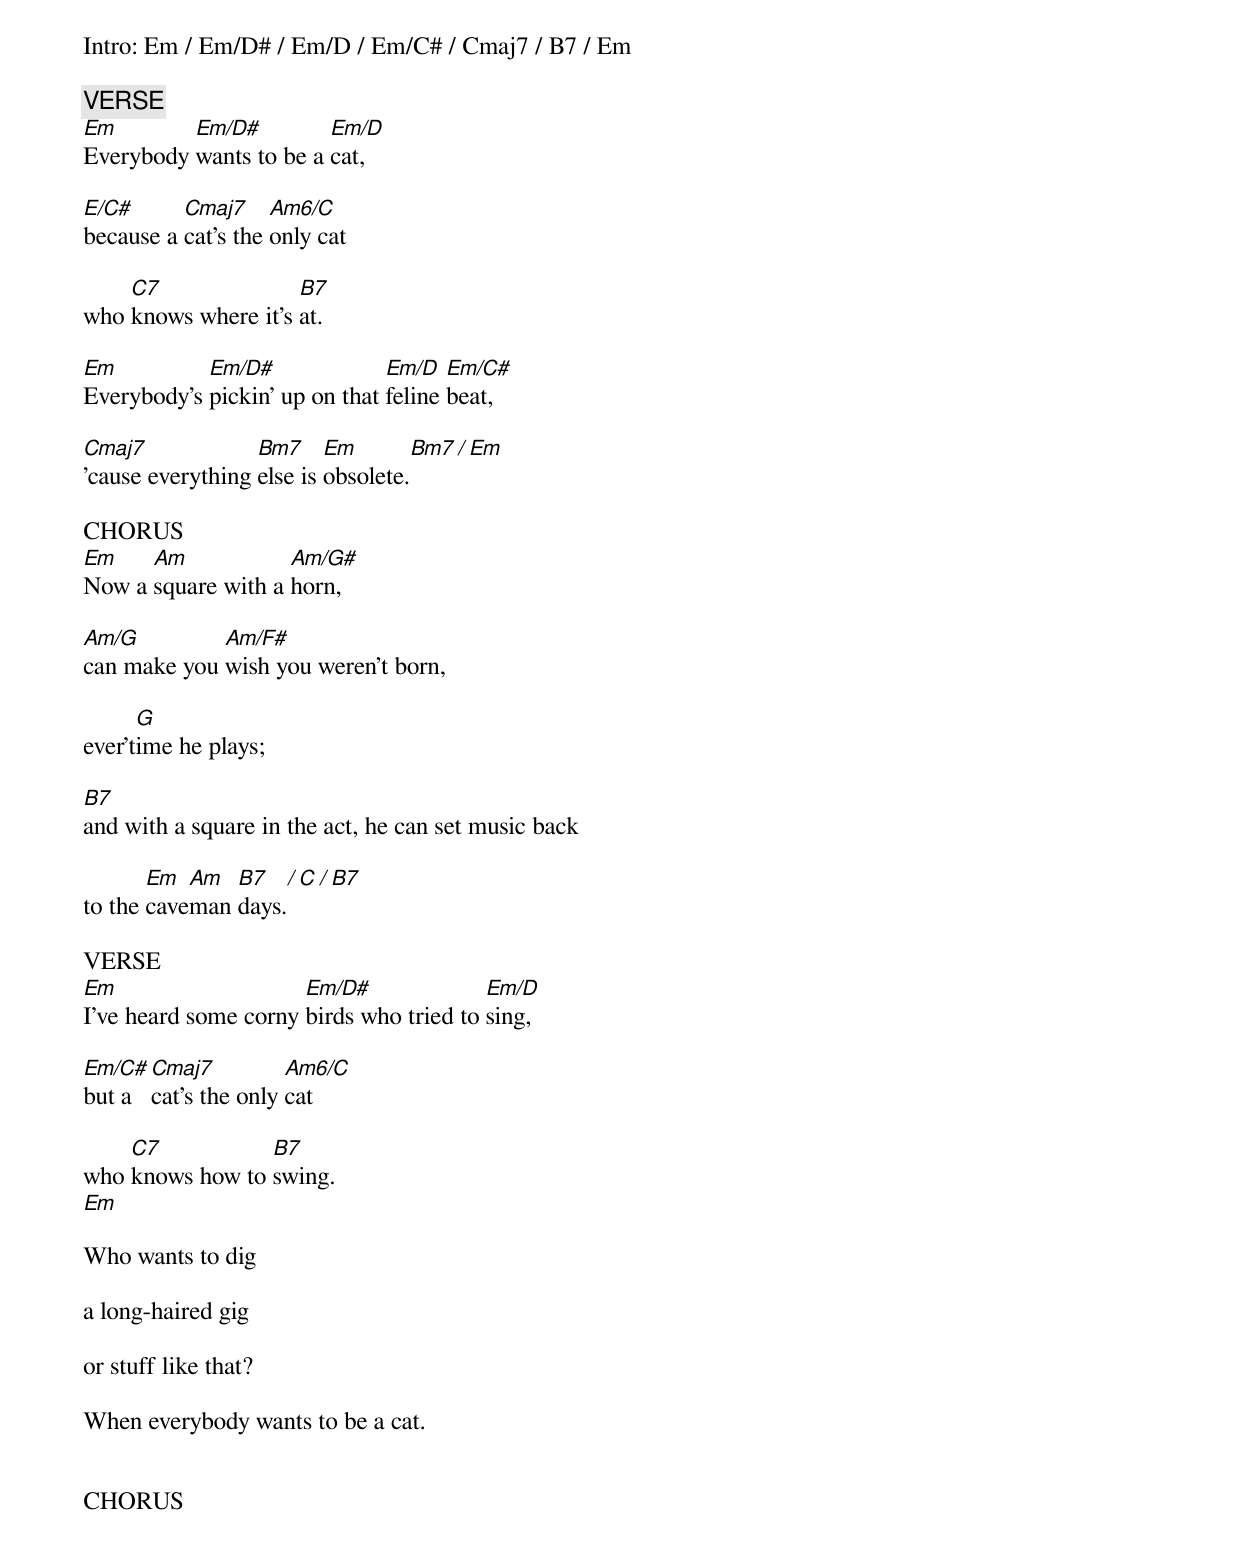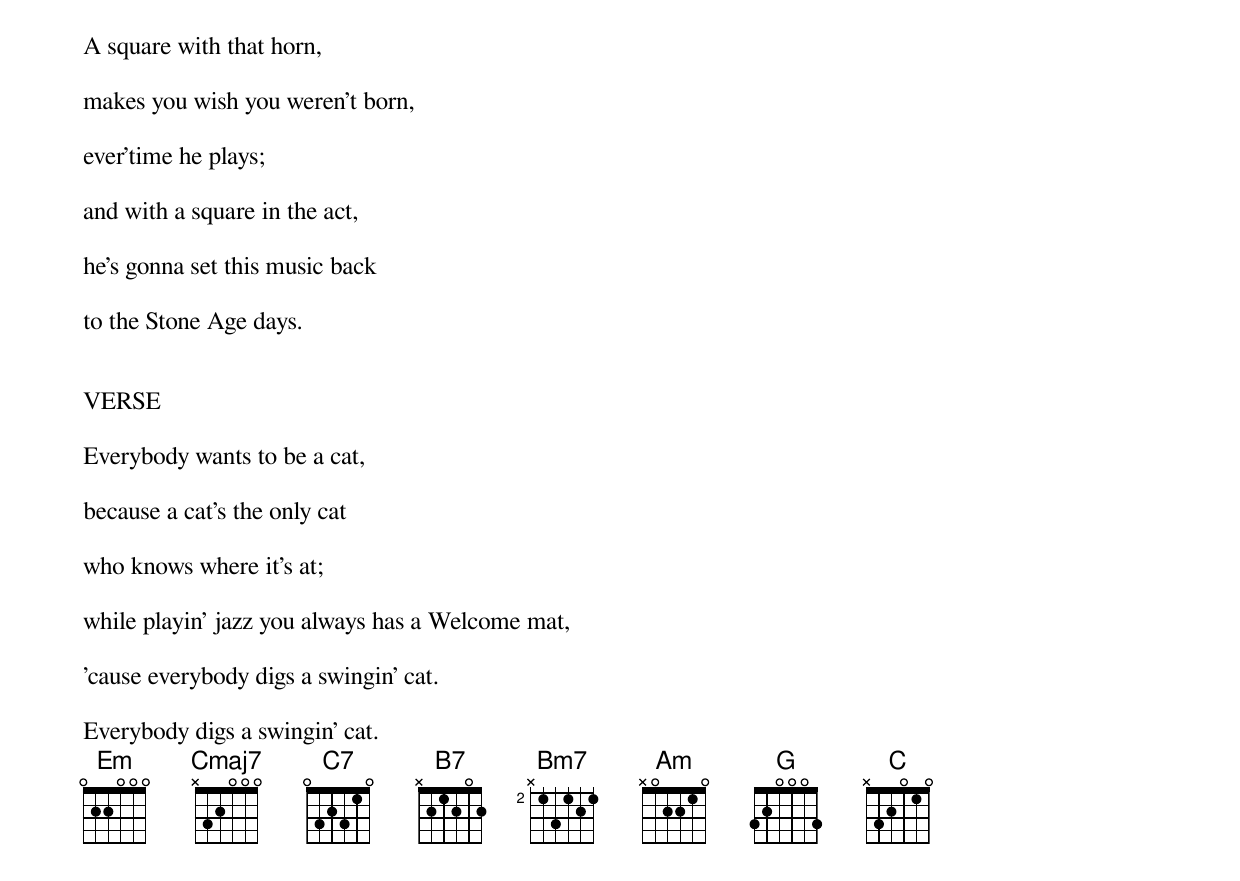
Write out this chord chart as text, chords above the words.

Intro: Em / Em/D# / Em/D / Em/C# / Cmaj7 / B7 / Em

VERSE
Em        Em/D#         Em/D
Everybody wants to be a cat,

E/C#      Cmaj7     Am6/C
because a cat's the only cat

    C7               B7
who knows where it's at.

Em          Em/D#              Em/D   Em/C#
Everybody's pickin' up on that feline beat,

Cmaj7             Bm7     Em         Bm7 / Em
'cause everything else is obsolete.

CHORUS
Em    Am            Am/G#
Now a square with a horn,

Am/G         Am/F#
can make you wish you weren't born,

      G
ever'time he plays;

B7
and with a square in the act, he can set music back

       Em  Am  B7     / C / B7
to the caveman days.

VERSE
Em                    Em/D#              Em/D
I've heard some corny birds who tried to sing,

Em/C# Cmaj7          Am6/C
but a cat's the only cat

    C7           B7
who knows how to swing.
    Em

Who wants to dig

a long-haired gig

or stuff like that?

When everybody wants to be a cat.


CHORUS
A square with that horn,

makes you wish you weren't born,

ever'time he plays;

and with a square in the act,

he's gonna set this music back

to the Stone Age days.


VERSE

Everybody wants to be a cat,

because a cat's the only cat

who knows where it's at;

while playin' jazz you always has a Welcome mat,

'cause everybody digs a swingin' cat.

Everybody digs a swingin' cat.
